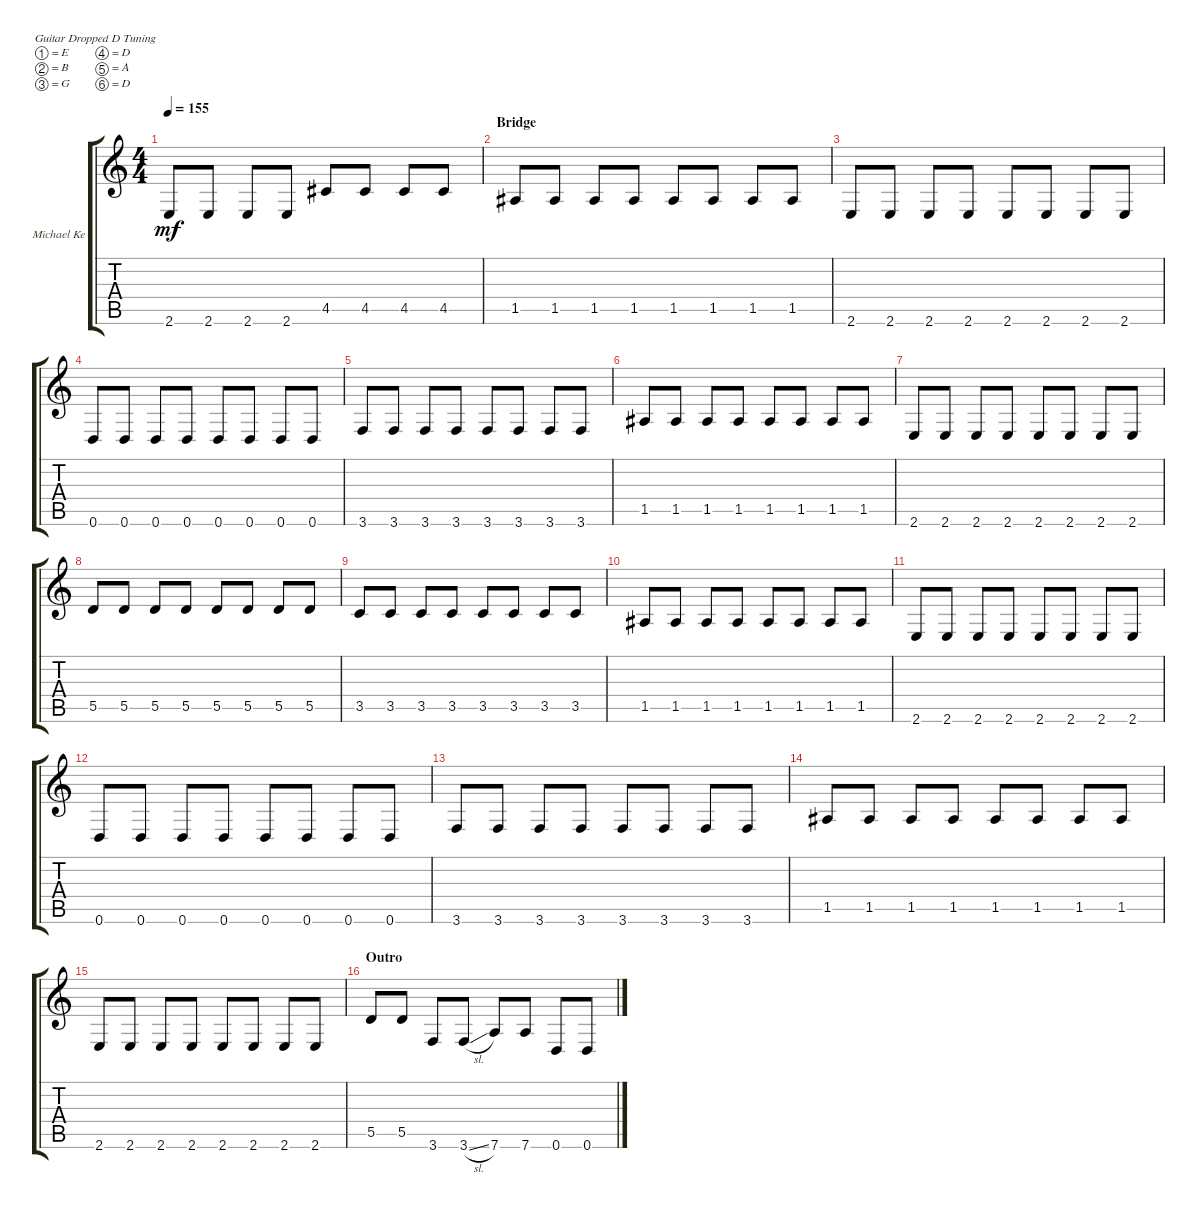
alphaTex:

\defaultSystemsLayout 4
\bracketExtendMode groupsimilarinstruments
\firstSystemTrackNameOrientation horizontal
\otherSystemsTrackNameOrientation horizontal
\track ("Michael Kerr (Guitar)" "Michael Ke") {instrument overdrivenguitar}
\staff {score tabs}
\tuning (E4 B3 G3 D3 A2 D2)
\ts (4 4)
\tempo 155
\clef g2
\ks c
2.6.8{dy mf} 2.6.8 2.6.8 2.6.8 4.5.8 4.5.8 4.5.8 4.5.8 |
\section ("" "Bridge")
1.5.8 1.5.8 1.5.8 1.5.8 1.5.8 1.5.8 1.5.8 1.5.8 |
2.6.8 2.6.8 2.6.8 2.6.8 2.6.8 2.6.8 2.6.8 2.6.8 |
0.6.8 0.6.8 0.6.8 0.6.8 0.6.8 0.6.8 0.6.8 0.6.8 |
3.6.8 3.6.8 3.6.8 3.6.8 3.6.8 3.6.8 3.6.8 3.6.8 |
1.5.8 1.5.8 1.5.8 1.5.8 1.5.8 1.5.8 1.5.8 1.5.8 |
2.6.8 2.6.8 2.6.8 2.6.8 2.6.8 2.6.8 2.6.8 2.6.8 |
5.5.8 5.5.8 5.5.8 5.5.8 5.5.8 5.5.8 5.5.8 5.5.8 |
3.5.8 3.5.8 3.5.8 3.5.8 3.5.8 3.5.8 3.5.8 3.5.8 |
1.5.8 1.5.8 1.5.8 1.5.8 1.5.8 1.5.8 1.5.8 1.5.8 |
2.6.8 2.6.8 2.6.8 2.6.8 2.6.8 2.6.8 2.6.8 2.6.8 |
0.6.8 0.6.8 0.6.8 0.6.8 0.6.8 0.6.8 0.6.8 0.6.8 |
3.6.8 3.6.8 3.6.8 3.6.8 3.6.8 3.6.8 3.6.8 3.6.8 |
1.5.8 1.5.8 1.5.8 1.5.8 1.5.8 1.5.8 1.5.8 1.5.8 |
2.6.8 2.6.8 2.6.8 2.6.8 2.6.8 2.6.8 2.6.8 2.6.8 |
\section ("" "Outro")
5.5.8 5.5.8 3.6.8 3.6{sl}.8 7.6.8 7.6.8 0.6.8 0.6.8
